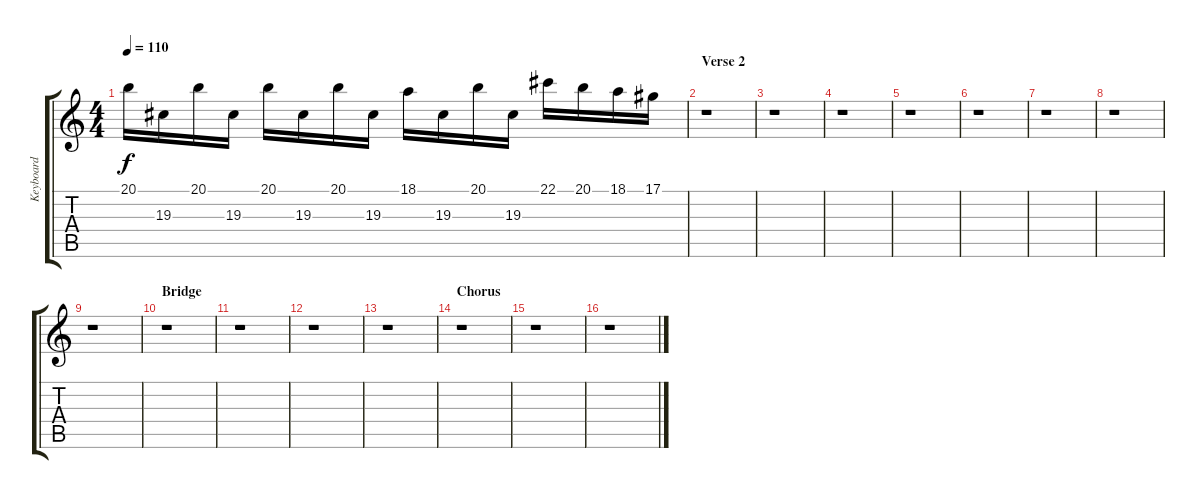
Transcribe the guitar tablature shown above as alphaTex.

\track ("Keyboard" "Keyboard") {instrument lead2sawtooth}
\staff {score tabs}
\tuning (Eb4 Bb3 Gb3 Db3 Ab2 Eb2) {hide}
\ts (4 4)
\tempo 110
\clef g2
\ks c
20.1.16{dy f} 19.3.16 20.1.16 19.3.16 20.1.16 19.3.16 20.1.16 19.3.16 18.1.16 19.3.16 20.1.16 19.3.16 22.1.16 20.1.16 18.1.16 17.1.16 |
\section ("" "Verse 2")
r.1 |
r.1 |
r.1 |
r.1 |
r.1 |
r.1 |
r.1 |
r.1 |
\section ("" "Bridge")
r.1 |
r.1 |
r.1 |
r.1 |
\section ("" "Chorus")
r.1 |
r.1 |
r.1
